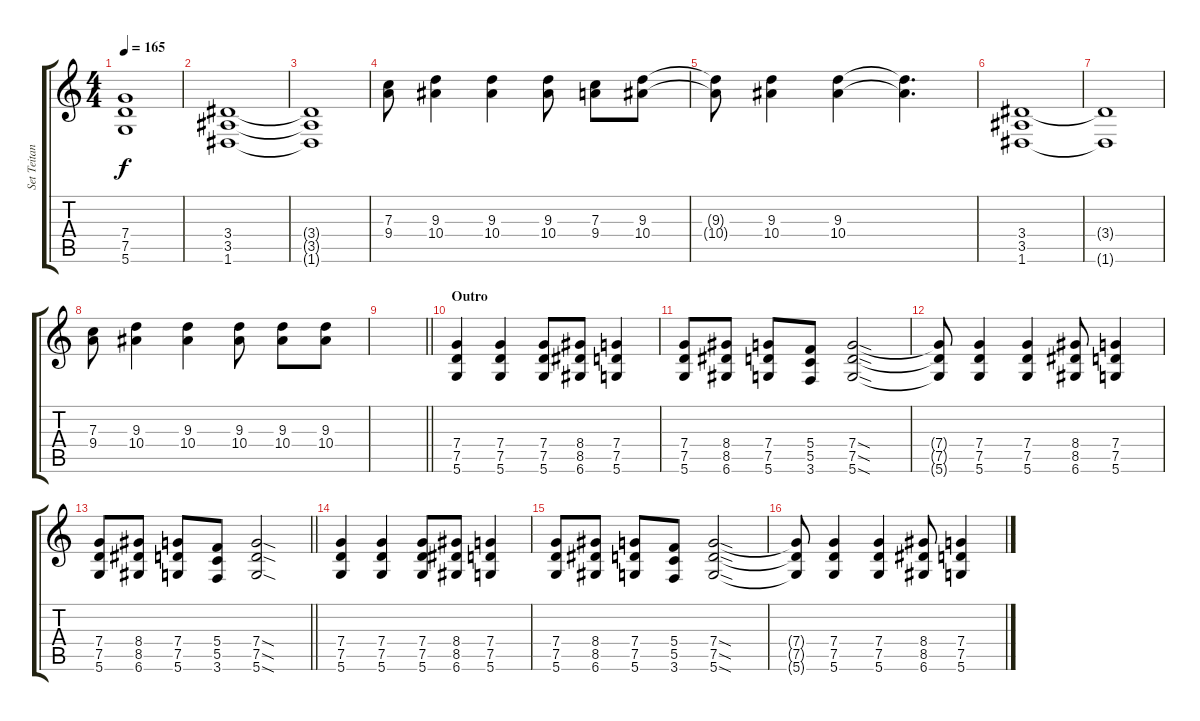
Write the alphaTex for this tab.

\track ("Set Teitan" "Set Teitan") {instrument distortionguitar}
\staff {score tabs}
\tuning (D4 A3 F3 C3 G2 D2) {hide}
\ts (4 4)
\tempo 165
\clef g2
\ks c
(7.4{t} 7.5{t} 5.6{t}).1{dy f} |
(3.4 3.5 1.6).1 |
(3.4{t} 3.5{t} 1.6{t}).1 |
(7.3 9.4).8 (9.3 10.4).4 (9.3 10.4).4 (9.3 10.4).8 (7.3 9.4).8 (9.3 10.4).8 |
(9.3{t} 10.4{t}).8 (9.3 10.4).4 (9.3 10.4).4 (9.3{t} 10.4{t}).4{d} |
(3.4 3.5 1.6).1 |
(3.4{t} 1.6{t}).1 |
(7.3 9.4).8 (9.3 10.4).4 (9.3 10.4).4 (9.3 10.4).8 (9.3 10.4).8 (9.3 10.4).8 |
\barLineRight lightlight
|
\section ("" "Outro")
(7.4 7.5 5.6).4 (7.4 7.5 5.6).4 (7.4 7.5 5.6).8 (8.4 8.5 6.6).8 (7.4 7.5 5.6).4 |
(7.4 7.5 5.6).8 (8.4 8.5 6.6).8 (7.4 7.5 5.6).8 (5.4 5.5 3.6).8 (7.4{sod} 7.5{sod} 5.6{sod}).2 |
(7.4{t} 7.5{t} 5.6{t}).8 (7.4 7.5 5.6).4 (7.4 7.5 5.6).4 (8.4 8.5 6.6).8 (7.4 7.5 5.6).4 |
\barLineRight lightlight
(7.4 7.5 5.6).8 (8.4 8.5 6.6).8 (7.4 7.5 5.6).8 (5.4 5.5 3.6).8 (7.4{sod} 7.5{sod} 5.6{sod}).2 |
(7.4 7.5 5.6).4 (7.4 7.5 5.6).4 (7.4 7.5 5.6).8 (8.4 8.5 6.6).8 (7.4 7.5 5.6).4 |
(7.4 7.5 5.6).8 (8.4 8.5 6.6).8 (7.4 7.5 5.6).8 (5.4 5.5 3.6).8 (7.4{sod} 7.5{sod} 5.6{sod}).2 |
(7.4{t} 7.5{t} 5.6{t}).8 (7.4 7.5 5.6).4 (7.4 7.5 5.6).4 (8.4 8.5 6.6).8 (7.4 7.5 5.6).4
